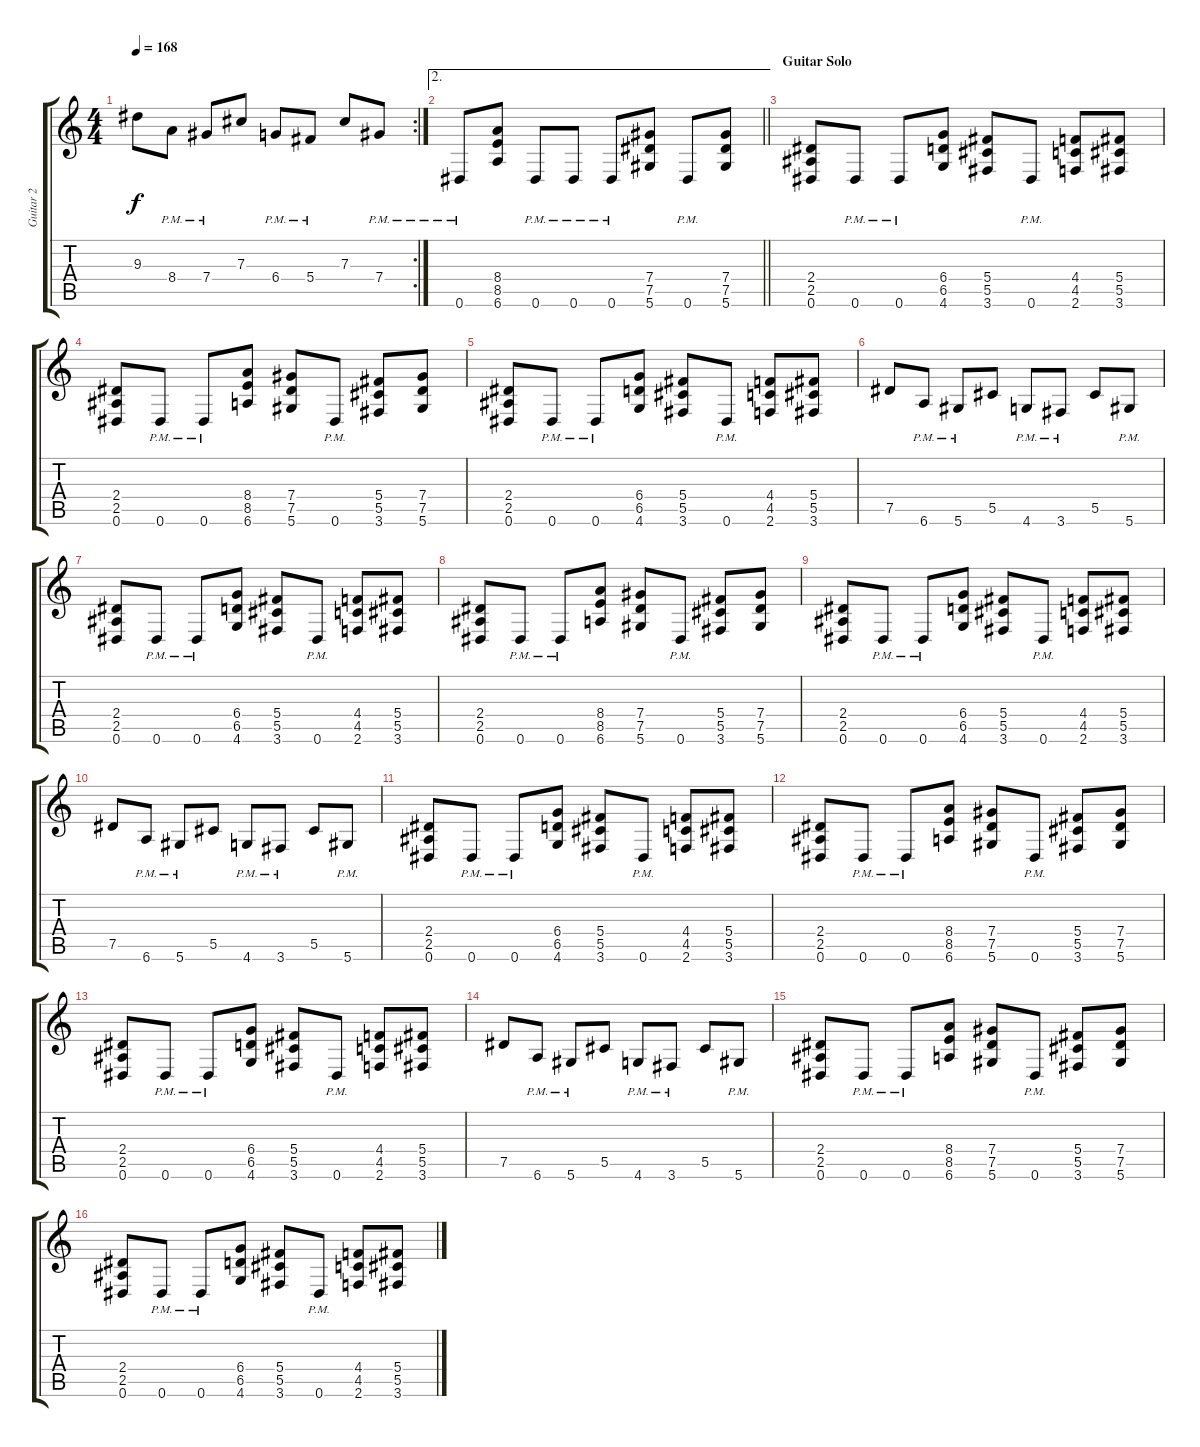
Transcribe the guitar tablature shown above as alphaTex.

\track ("Guitar 2" "Guitar 2") {instrument overdrivenguitar}
\staff {score tabs}
\tuning (Eb4 Bb3 Gb3 Db3 Ab2 Eb2) {hide}
\rc 2
\ts (4 4)
\tempo 168
\clef g2
\ks c
9.3.8{dy f} 8.4{pm}.8 7.4{pm}.8 7.3.8 6.4{pm}.8 5.4{pm}.8 7.3.8 7.4{pm}.8 |
\ae 2
\barLineRight lightlight
0.6{pm}.8 (8.4 8.5 6.6).8 0.6{pm}.8 0.6{pm}.8 0.6{pm}.8 (7.4 7.5 5.6).8 0.6{pm}.8 (7.4 7.5 5.6).8 |
\section ("" "Guitar Solo")
(2.4 2.5 0.6).8 0.6{pm}.8 0.6{pm}.8 (6.4 6.5 4.6).8 (5.4 5.5 3.6).8 0.6{pm}.8 (4.4 4.5 2.6).8 (5.4 5.5 3.6).8 |
(2.4 2.5 0.6).8 0.6{pm}.8 0.6{pm}.8 (8.4 8.5 6.6).8 (7.4 7.5 5.6).8 0.6{pm}.8 (5.4 5.5 3.6).8 (7.4 7.5 5.6).8 |
(2.4 2.5 0.6).8 0.6{pm}.8 0.6{pm}.8 (6.4 6.5 4.6).8 (5.4 5.5 3.6).8 0.6{pm}.8 (4.4 4.5 2.6).8 (5.4 5.5 3.6).8 |
7.5.8 6.6{pm}.8 5.6{pm}.8 5.5.8 4.6{pm}.8 3.6{pm}.8 5.5.8 5.6{pm}.8 |
(2.4 2.5 0.6).8 0.6{pm}.8 0.6{pm}.8 (6.4 6.5 4.6).8 (5.4 5.5 3.6).8 0.6{pm}.8 (4.4 4.5 2.6).8 (5.4 5.5 3.6).8 |
(2.4 2.5 0.6).8 0.6{pm}.8 0.6{pm}.8 (8.4 8.5 6.6).8 (7.4 7.5 5.6).8 0.6{pm}.8 (5.4 5.5 3.6).8 (7.4 7.5 5.6).8 |
(2.4 2.5 0.6).8 0.6{pm}.8 0.6{pm}.8 (6.4 6.5 4.6).8 (5.4 5.5 3.6).8 0.6{pm}.8 (4.4 4.5 2.6).8 (5.4 5.5 3.6).8 |
7.5.8 6.6{pm}.8 5.6{pm}.8 5.5.8 4.6{pm}.8 3.6{pm}.8 5.5.8 5.6{pm}.8 |
(2.4 2.5 0.6).8 0.6{pm}.8 0.6{pm}.8 (6.4 6.5 4.6).8 (5.4 5.5 3.6).8 0.6{pm}.8 (4.4 4.5 2.6).8 (5.4 5.5 3.6).8 |
(2.4 2.5 0.6).8 0.6{pm}.8 0.6{pm}.8 (8.4 8.5 6.6).8 (7.4 7.5 5.6).8 0.6{pm}.8 (5.4 5.5 3.6).8 (7.4 7.5 5.6).8 |
(2.4 2.5 0.6).8 0.6{pm}.8 0.6{pm}.8 (6.4 6.5 4.6).8 (5.4 5.5 3.6).8 0.6{pm}.8 (4.4 4.5 2.6).8 (5.4 5.5 3.6).8 |
7.5.8 6.6{pm}.8 5.6{pm}.8 5.5.8 4.6{pm}.8 3.6{pm}.8 5.5.8 5.6{pm}.8 |
(2.4 2.5 0.6).8 0.6{pm}.8 0.6{pm}.8 (8.4 8.5 6.6).8 (7.4 7.5 5.6).8 0.6{pm}.8 (5.4 5.5 3.6).8 (7.4 7.5 5.6).8 |
(2.4 2.5 0.6).8 0.6{pm}.8 0.6{pm}.8 (6.4 6.5 4.6).8 (5.4 5.5 3.6).8 0.6{pm}.8 (4.4 4.5 2.6).8 (5.4 5.5 3.6).8
